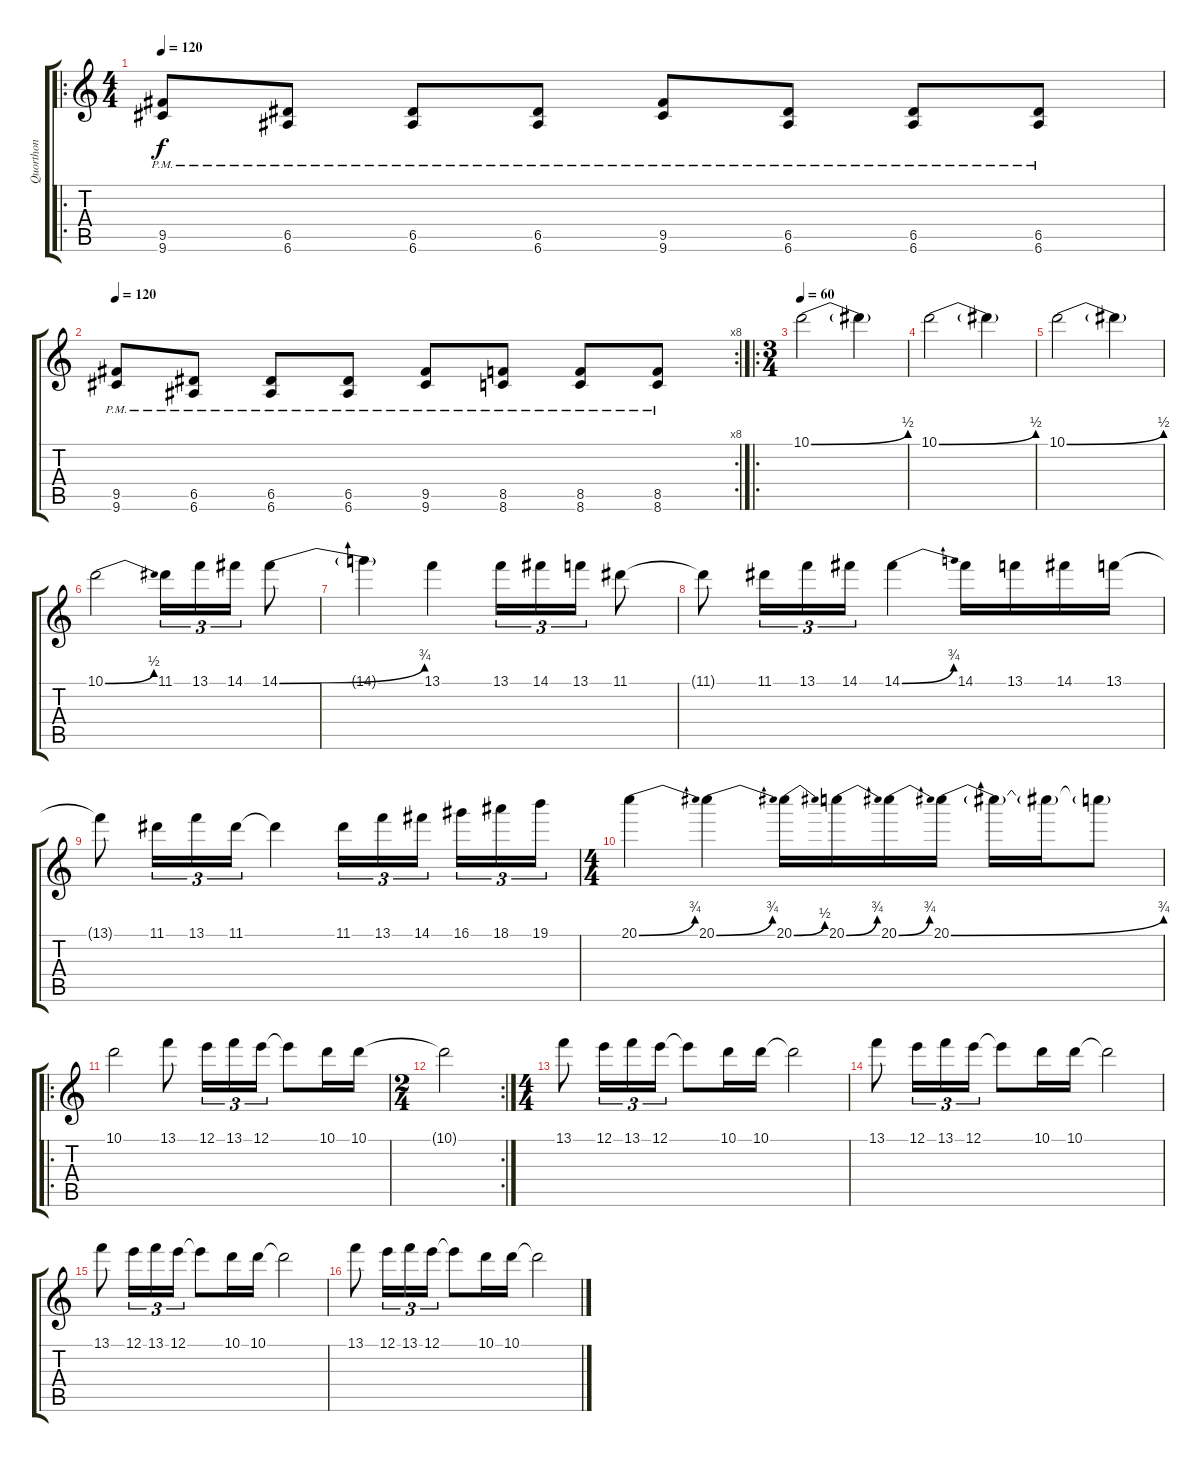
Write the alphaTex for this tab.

\track ("Quorthon" "Quorthon") {instrument distortionguitar}
\staff {score tabs}
\tuning (E4 B3 G3 D3 A2 E2) {hide}
\ro
\ts (4 4)
\tempo 120
\clef g2
\ks c
(9.5{pm} 9.6{pm}).8{dy f} (6.5{pm} 6.6{pm}).8 (6.5{pm} 6.6{pm}).8 (6.5{pm} 6.6{pm}).8 (9.5{pm} 9.6{pm}).8 (6.5{pm} 6.6{pm}).8 (6.5{pm} 6.6{pm}).8 (6.5{pm} 6.6{pm}).8 |
\rc 8
\tempo 120
(9.5{pm} 9.6{pm}).8 (6.5{pm} 6.6{pm}).8 (6.5{pm} 6.6{pm}).8 (6.5{pm} 6.6{pm}).8 (9.5{pm} 9.6{pm}).8 (8.5{pm} 8.6{pm}).8 (8.5{pm} 8.6{pm}).8 (8.5{pm} 8.6{pm}).8 |
\ro
\ts (3 4)
\tempo 60
10.1{be (bend 0 0 60 2)}.2 10.1{t}.4 |
10.1{be (bend 0 0 60 2)}.2 10.1{t}.4 |
10.1{be (bend 0 0 60 2)}.2 10.1{t}.4 |
10.1{be (bend 0 0 60 2)}.2 11.1.16{tu (3 2)} 13.1.16{tu (3 2)} 14.1.16{tu (3 2)} 14.1{be (bend 0 0 60 3)}.8 |
14.1{t}.4 13.1.4 13.1.16{tu (3 2)} 14.1.16{tu (3 2)} 13.1.16{tu (3 2)} 11.1.8 |
11.1{t}.8 11.1.16{tu (3 2)} 13.1.16{tu (3 2)} 14.1.16{tu (3 2)} 14.1{be (bend 0 0 60 3)}.4 14.1.16 13.1.16 14.1.16 13.1.16 |
13.1{t}.8 11.1.16{tu (3 2)} 13.1.16{tu (3 2)} 11.1.16{tu (3 2)} 11.1{t}.4 11.1.16{tu (3 2)} 13.1.16{tu (3 2)} 14.1.16{tu (3 2)} 16.1.16{tu (3 2)} 18.1.16{tu (3 2)} 19.1.16{tu (3 2)} |
\ts (4 4)
20.1{be (bend 0 0 60 3)}.4 20.1{be (bend 0 0 60 3)}.4 20.1{be (bend 0 0 60 2)}.16 20.1{be (bend 0 0 60 3)}.16 20.1{be (bend 0 0 60 3)}.16 20.1{be (bend 0 0 60 3)}.16 20.1{t}.16 20.1{t}.16 20.1{t}.8 |
\ro
10.1.2 13.1.8 12.1.16{tu (3 2)} 13.1.16{tu (3 2)} 12.1.16{tu (3 2)} 12.1{t}.8 10.1.16 10.1.16 |
\rc 2
\ts (2 4)
10.1{t}.2 |
\ts (4 4)
13.1.8 12.1.16{tu (3 2)} 13.1.16{tu (3 2)} 12.1.16{tu (3 2)} 12.1{t}.8 10.1.16 10.1.16 10.1{t}.2 |
13.1.8 12.1.16{tu (3 2)} 13.1.16{tu (3 2)} 12.1.16{tu (3 2)} 12.1{t}.8 10.1.16 10.1.16 10.1{t}.2 |
13.1.8 12.1.16{tu (3 2)} 13.1.16{tu (3 2)} 12.1.16{tu (3 2)} 12.1{t}.8 10.1.16 10.1.16 10.1{t}.2 |
13.1.8 12.1.16{tu (3 2)} 13.1.16{tu (3 2)} 12.1.16{tu (3 2)} 12.1{t}.8 10.1.16 10.1.16 10.1{t}.2
